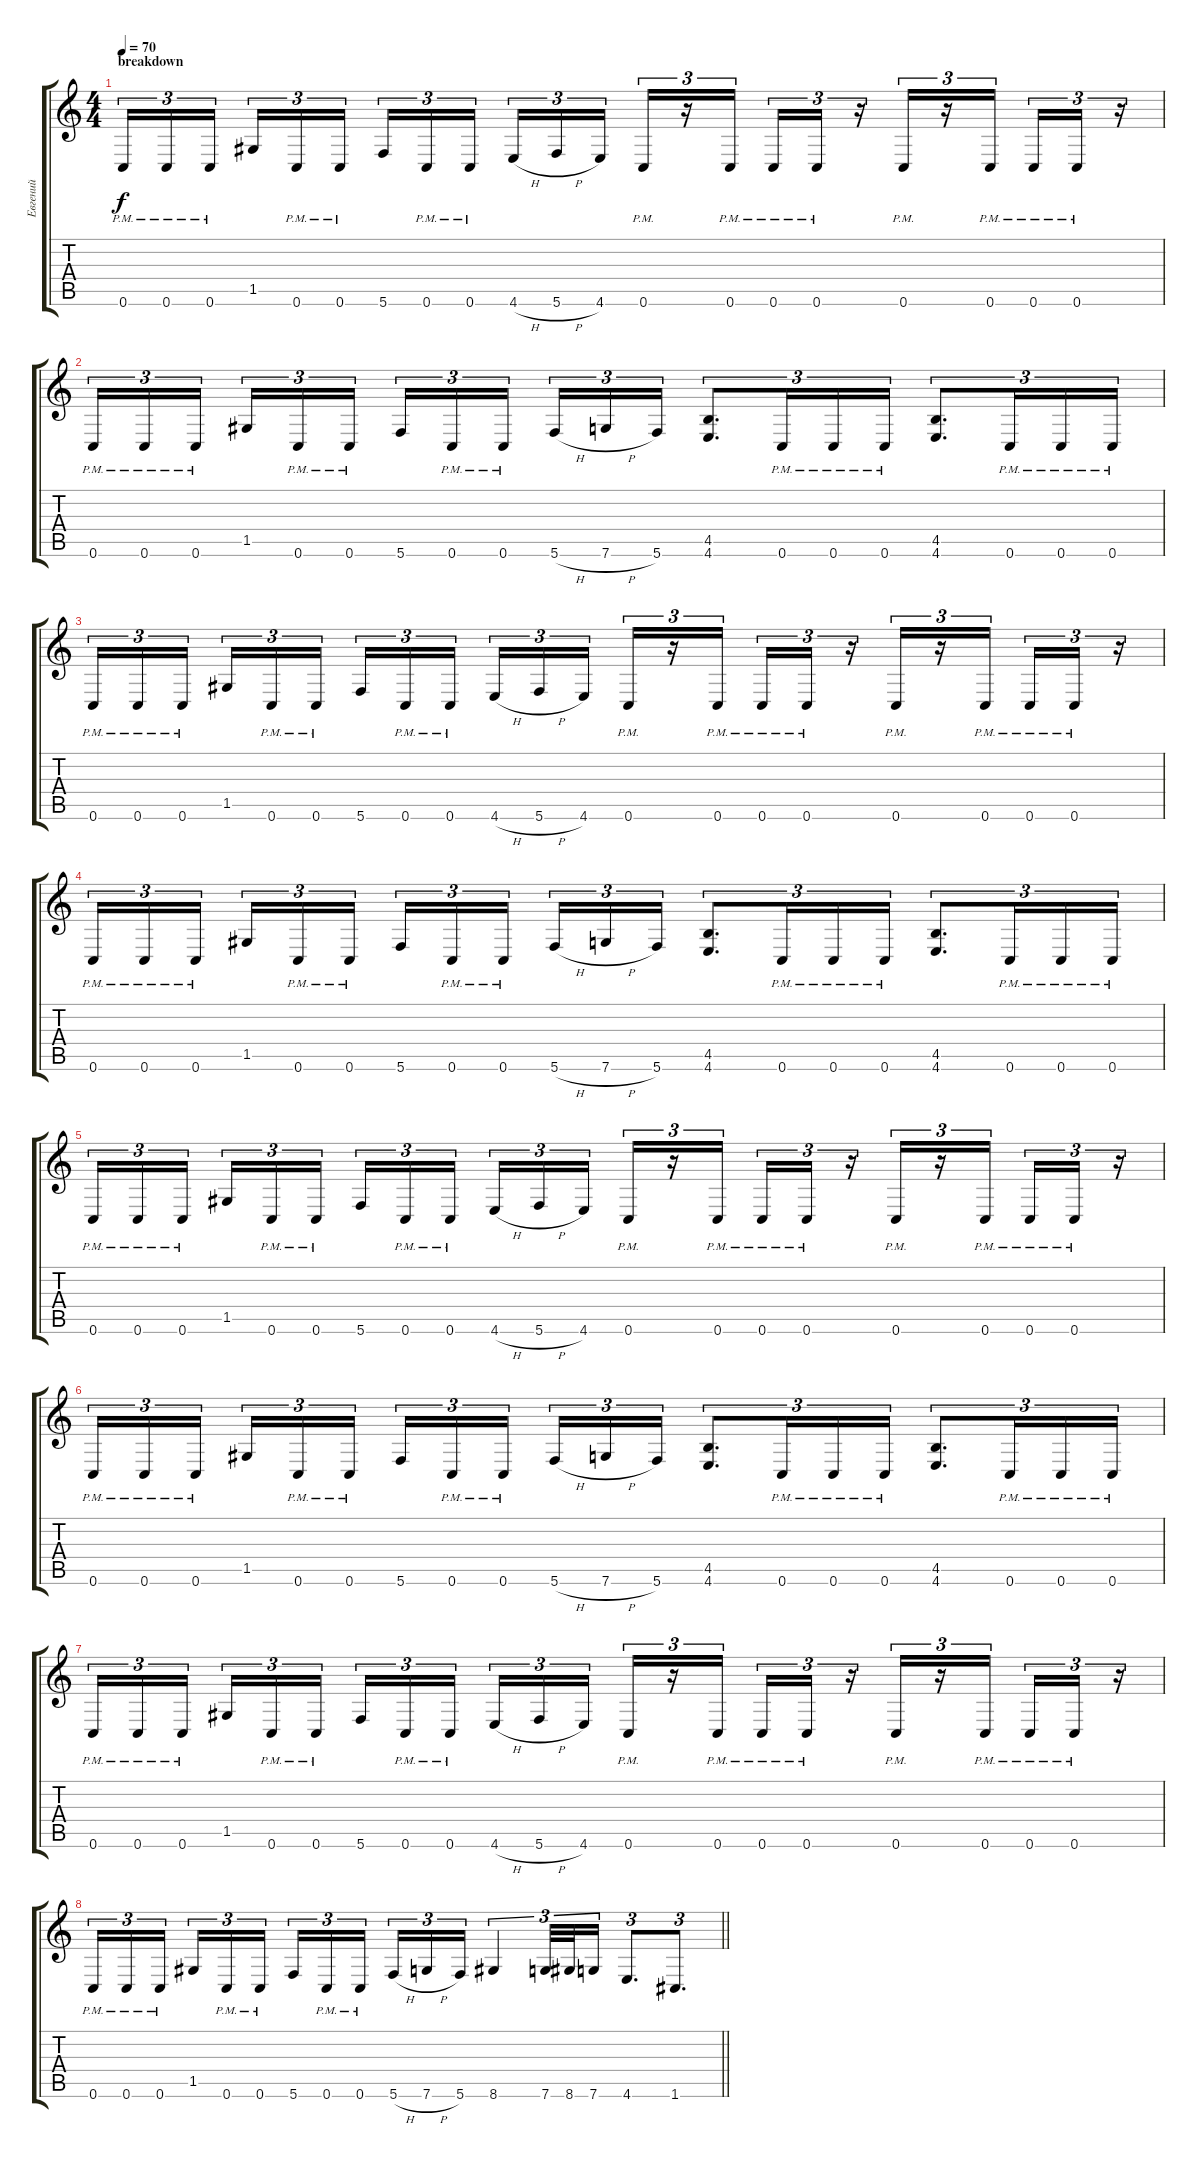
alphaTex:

\track ("Евгений" "Евгений") {instrument distortionguitar}
\staff {score tabs}
\tuning (D4 A3 F3 C3 G2 C2) {hide}
\ts (4 4)
\section ("" "breakdown")
\tempo 70
\clef g2
\ks c
0.6{pm}.16{tu (3 2) dy f} 0.6{pm}.16{tu (3 2)} 0.6{pm}.16{tu (3 2) beam splitsecondary} 1.5.16{tu (3 2)} 0.6{pm}.16{tu (3 2)} 0.6{pm}.16{tu (3 2)} 5.6.16{tu (3 2)} 0.6{pm}.16{tu (3 2)} 0.6{pm}.16{tu (3 2) beam splitsecondary} 4.6{h}.16{tu (3 2)} 5.6{h}.16{tu (3 2)} 4.6.16{tu (3 2)} 0.6{pm}.16{tu (3 2)} r.16{tu (3 2)} 0.6{pm}.16{tu (3 2) beam splitsecondary} 0.6{pm}.16{tu (3 2)} 0.6{pm}.16{tu (3 2)} r.16{tu (3 2)} 0.6{pm}.16{tu (3 2)} r.16{tu (3 2)} 0.6{pm}.16{tu (3 2) beam splitsecondary} 0.6{pm}.16{tu (3 2)} 0.6{pm}.16{tu (3 2)} r.16{tu (3 2)} |
0.6{pm}.16{tu (3 2)} 0.6{pm}.16{tu (3 2)} 0.6{pm}.16{tu (3 2) beam splitsecondary} 1.5.16{tu (3 2)} 0.6{pm}.16{tu (3 2)} 0.6{pm}.16{tu (3 2)} 5.6.16{tu (3 2)} 0.6{pm}.16{tu (3 2)} 0.6{pm}.16{tu (3 2) beam splitsecondary} 5.6{h}.16{tu (3 2)} 7.6{h}.16{tu (3 2)} 5.6.16{tu (3 2)} (4.5 4.6).8{d tu (3 2)} 0.6{pm}.16{tu (3 2)} 0.6{pm}.16{tu (3 2)} 0.6{pm}.16{tu (3 2)} (4.5 4.6).8{d tu (3 2)} 0.6{pm}.16{tu (3 2)} 0.6{pm}.16{tu (3 2)} 0.6{pm}.16{tu (3 2)} |
0.6{pm}.16{tu (3 2)} 0.6{pm}.16{tu (3 2)} 0.6{pm}.16{tu (3 2) beam splitsecondary} 1.5.16{tu (3 2)} 0.6{pm}.16{tu (3 2)} 0.6{pm}.16{tu (3 2)} 5.6.16{tu (3 2)} 0.6{pm}.16{tu (3 2)} 0.6{pm}.16{tu (3 2) beam splitsecondary} 4.6{h}.16{tu (3 2)} 5.6{h}.16{tu (3 2)} 4.6.16{tu (3 2)} 0.6{pm}.16{tu (3 2)} r.16{tu (3 2)} 0.6{pm}.16{tu (3 2) beam splitsecondary} 0.6{pm}.16{tu (3 2)} 0.6{pm}.16{tu (3 2)} r.16{tu (3 2)} 0.6{pm}.16{tu (3 2)} r.16{tu (3 2)} 0.6{pm}.16{tu (3 2) beam splitsecondary} 0.6{pm}.16{tu (3 2)} 0.6{pm}.16{tu (3 2)} r.16{tu (3 2)} |
0.6{pm}.16{tu (3 2)} 0.6{pm}.16{tu (3 2)} 0.6{pm}.16{tu (3 2) beam splitsecondary} 1.5.16{tu (3 2)} 0.6{pm}.16{tu (3 2)} 0.6{pm}.16{tu (3 2)} 5.6.16{tu (3 2)} 0.6{pm}.16{tu (3 2)} 0.6{pm}.16{tu (3 2) beam splitsecondary} 5.6{h}.16{tu (3 2)} 7.6{h}.16{tu (3 2)} 5.6.16{tu (3 2)} (4.5 4.6).8{d tu (3 2)} 0.6{pm}.16{tu (3 2)} 0.6{pm}.16{tu (3 2)} 0.6{pm}.16{tu (3 2)} (4.5 4.6).8{d tu (3 2)} 0.6{pm}.16{tu (3 2)} 0.6{pm}.16{tu (3 2)} 0.6{pm}.16{tu (3 2)} |
0.6{pm}.16{tu (3 2)} 0.6{pm}.16{tu (3 2)} 0.6{pm}.16{tu (3 2) beam splitsecondary} 1.5.16{tu (3 2)} 0.6{pm}.16{tu (3 2)} 0.6{pm}.16{tu (3 2)} 5.6.16{tu (3 2)} 0.6{pm}.16{tu (3 2)} 0.6{pm}.16{tu (3 2) beam splitsecondary} 4.6{h}.16{tu (3 2)} 5.6{h}.16{tu (3 2)} 4.6.16{tu (3 2)} 0.6{pm}.16{tu (3 2)} r.16{tu (3 2)} 0.6{pm}.16{tu (3 2) beam splitsecondary} 0.6{pm}.16{tu (3 2)} 0.6{pm}.16{tu (3 2)} r.16{tu (3 2)} 0.6{pm}.16{tu (3 2)} r.16{tu (3 2)} 0.6{pm}.16{tu (3 2) beam splitsecondary} 0.6{pm}.16{tu (3 2)} 0.6{pm}.16{tu (3 2)} r.16{tu (3 2)} |
0.6{pm}.16{tu (3 2)} 0.6{pm}.16{tu (3 2)} 0.6{pm}.16{tu (3 2) beam splitsecondary} 1.5.16{tu (3 2)} 0.6{pm}.16{tu (3 2)} 0.6{pm}.16{tu (3 2)} 5.6.16{tu (3 2)} 0.6{pm}.16{tu (3 2)} 0.6{pm}.16{tu (3 2) beam splitsecondary} 5.6{h}.16{tu (3 2)} 7.6{h}.16{tu (3 2)} 5.6.16{tu (3 2)} (4.5 4.6).8{d tu (3 2)} 0.6{pm}.16{tu (3 2)} 0.6{pm}.16{tu (3 2)} 0.6{pm}.16{tu (3 2)} (4.5 4.6).8{d tu (3 2)} 0.6{pm}.16{tu (3 2)} 0.6{pm}.16{tu (3 2)} 0.6{pm}.16{tu (3 2)} |
0.6{pm}.16{tu (3 2)} 0.6{pm}.16{tu (3 2)} 0.6{pm}.16{tu (3 2) beam splitsecondary} 1.5.16{tu (3 2)} 0.6{pm}.16{tu (3 2)} 0.6{pm}.16{tu (3 2)} 5.6.16{tu (3 2)} 0.6{pm}.16{tu (3 2)} 0.6{pm}.16{tu (3 2) beam splitsecondary} 4.6{h}.16{tu (3 2)} 5.6{h}.16{tu (3 2)} 4.6.16{tu (3 2)} 0.6{pm}.16{tu (3 2)} r.16{tu (3 2)} 0.6{pm}.16{tu (3 2) beam splitsecondary} 0.6{pm}.16{tu (3 2)} 0.6{pm}.16{tu (3 2)} r.16{tu (3 2)} 0.6{pm}.16{tu (3 2)} r.16{tu (3 2)} 0.6{pm}.16{tu (3 2) beam splitsecondary} 0.6{pm}.16{tu (3 2)} 0.6{pm}.16{tu (3 2)} r.16{tu (3 2)} |
\barLineRight lightlight
0.6{pm}.16{tu (3 2)} 0.6{pm}.16{tu (3 2)} 0.6{pm}.16{tu (3 2) beam splitsecondary} 1.5.16{tu (3 2)} 0.6{pm}.16{tu (3 2)} 0.6{pm}.16{tu (3 2)} 5.6.16{tu (3 2)} 0.6{pm}.16{tu (3 2)} 0.6{pm}.16{tu (3 2) beam splitsecondary} 5.6{h}.16{tu (3 2)} 7.6{h}.16{tu (3 2)} 5.6.16{tu (3 2)} 8.6.4{tu (3 2)} 7.6.32{tu (3 2)} 8.6.32{tu (3 2)} 7.6.16{tu (3 2)} 4.6.8{d tu (3 2)} 1.6.8{d tu (3 2)}
